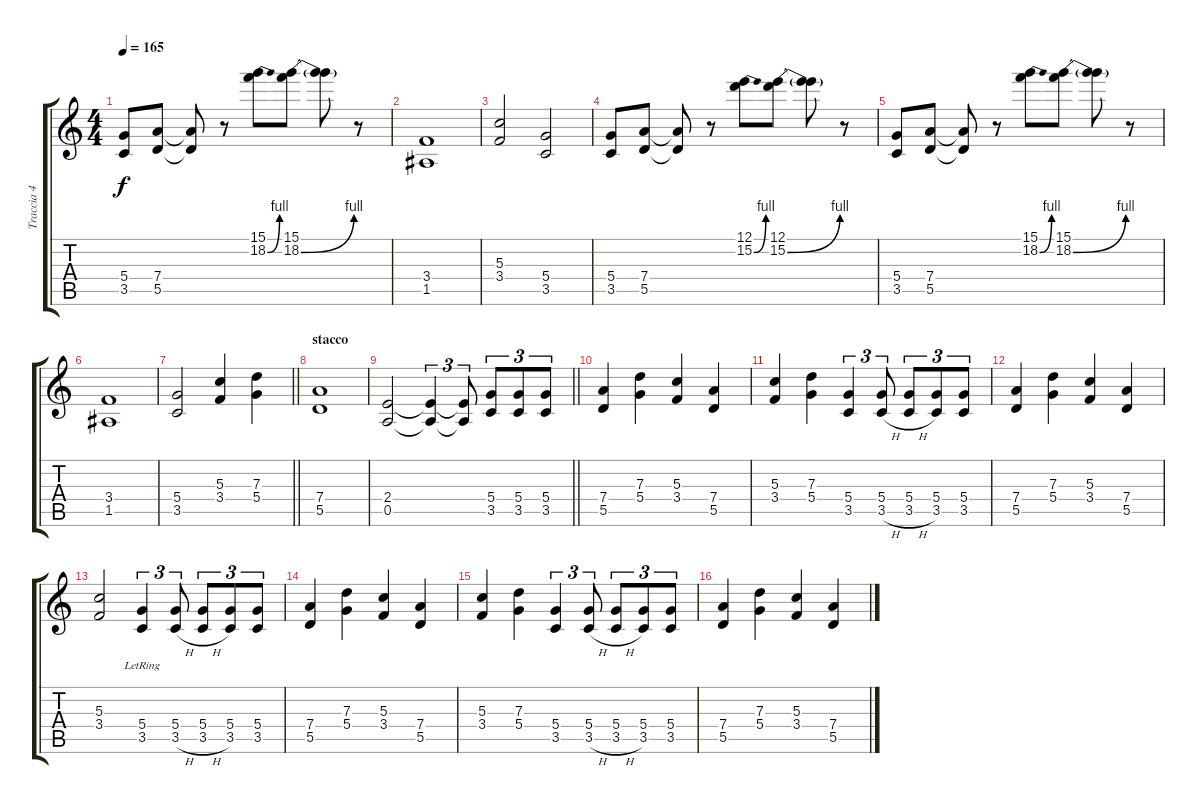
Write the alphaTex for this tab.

\track ("Traccia 4" "Traccia 4") {instrument distortionguitar}
\staff {score tabs}
\tuning (E4 B3 G3 D3 A2 E2) {hide}
\ts (4 4)
\tempo 165
\clef g2
\ks c
(5.4 3.5).8{dy f} (7.4 5.5).8 (7.4{t} 5.5{t}).8 r.8 (15.1 18.2{be (bend 0 0 60 4)}).8 (15.1 18.2{be (bend 0 0 60 4)}).8 (15.1{t} 18.2{t}).8 r.8 |
(3.4 1.5).1 |
(5.3 3.4).2 (5.4 3.5).2 |
(5.4 3.5).8 (7.4 5.5).8 (7.4{t} 5.5{t}).8 r.8 (12.1 15.2{be (bend 0 0 60 4)}).8 (12.1 15.2{be (bend 0 0 60 4)}).8 (12.1{t} 15.2{t}).8 r.8 |
(5.4 3.5).8 (7.4 5.5).8 (7.4{t} 5.5{t}).8 r.8 (15.1 18.2{be (bend 0 0 60 4)}).8 (15.1 18.2{be (bend 0 0 60 4)}).8 (15.1{t} 18.2{t}).8 r.8 |
(3.4 1.5).1 |
\barLineRight lightlight
(5.4 3.5).2 (5.3 3.4).4 (7.3 5.4).4 |
\section ("" "stacco")
(7.4 5.5).1 |
\barLineRight lightlight
(2.4 0.5).2 (2.4{t} 0.5{t}).4{tu (3 2)} (2.4{t} 0.5{t}).8{tu (3 2)} (5.4 3.5).8{tu (3 2)} (5.4 3.5).8{tu (3 2)} (5.4 3.5).8{tu (3 2)} |
\section ("" "")
(7.4 5.5).4 (7.3 5.4).4 (5.3 3.4).4 (7.4 5.5).4 |
(5.3 3.4).4 (7.3 5.4).4 (5.4 3.5).4{tu (3 2)} (5.4 3.5{h}).8{tu (3 2)} (5.4 3.5{h}).8{tu (3 2)} (5.4 3.5).8{tu (3 2)} (5.4 3.5).8{tu (3 2)} |
(7.4 5.5).4 (7.3 5.4).4 (5.3 3.4).4 (7.4 5.5).4 |
(5.3 3.4).2 (5.4{lr} 3.5).4{tu (3 2)} (5.4 3.5{h}).8{tu (3 2)} (5.4 3.5{h}).8{tu (3 2)} (5.4 3.5).8{tu (3 2)} (5.4 3.5).8{tu (3 2)} |
(7.4 5.5).4 (7.3 5.4).4 (5.3 3.4).4 (7.4 5.5).4 |
(5.3 3.4).4 (7.3 5.4).4 (5.4 3.5).4{tu (3 2)} (5.4 3.5{h}).8{tu (3 2)} (5.4 3.5{h}).8{tu (3 2)} (5.4 3.5).8{tu (3 2)} (5.4 3.5).8{tu (3 2)} |
(7.4 5.5).4 (7.3 5.4).4 (5.3 3.4).4 (7.4 5.5).4
